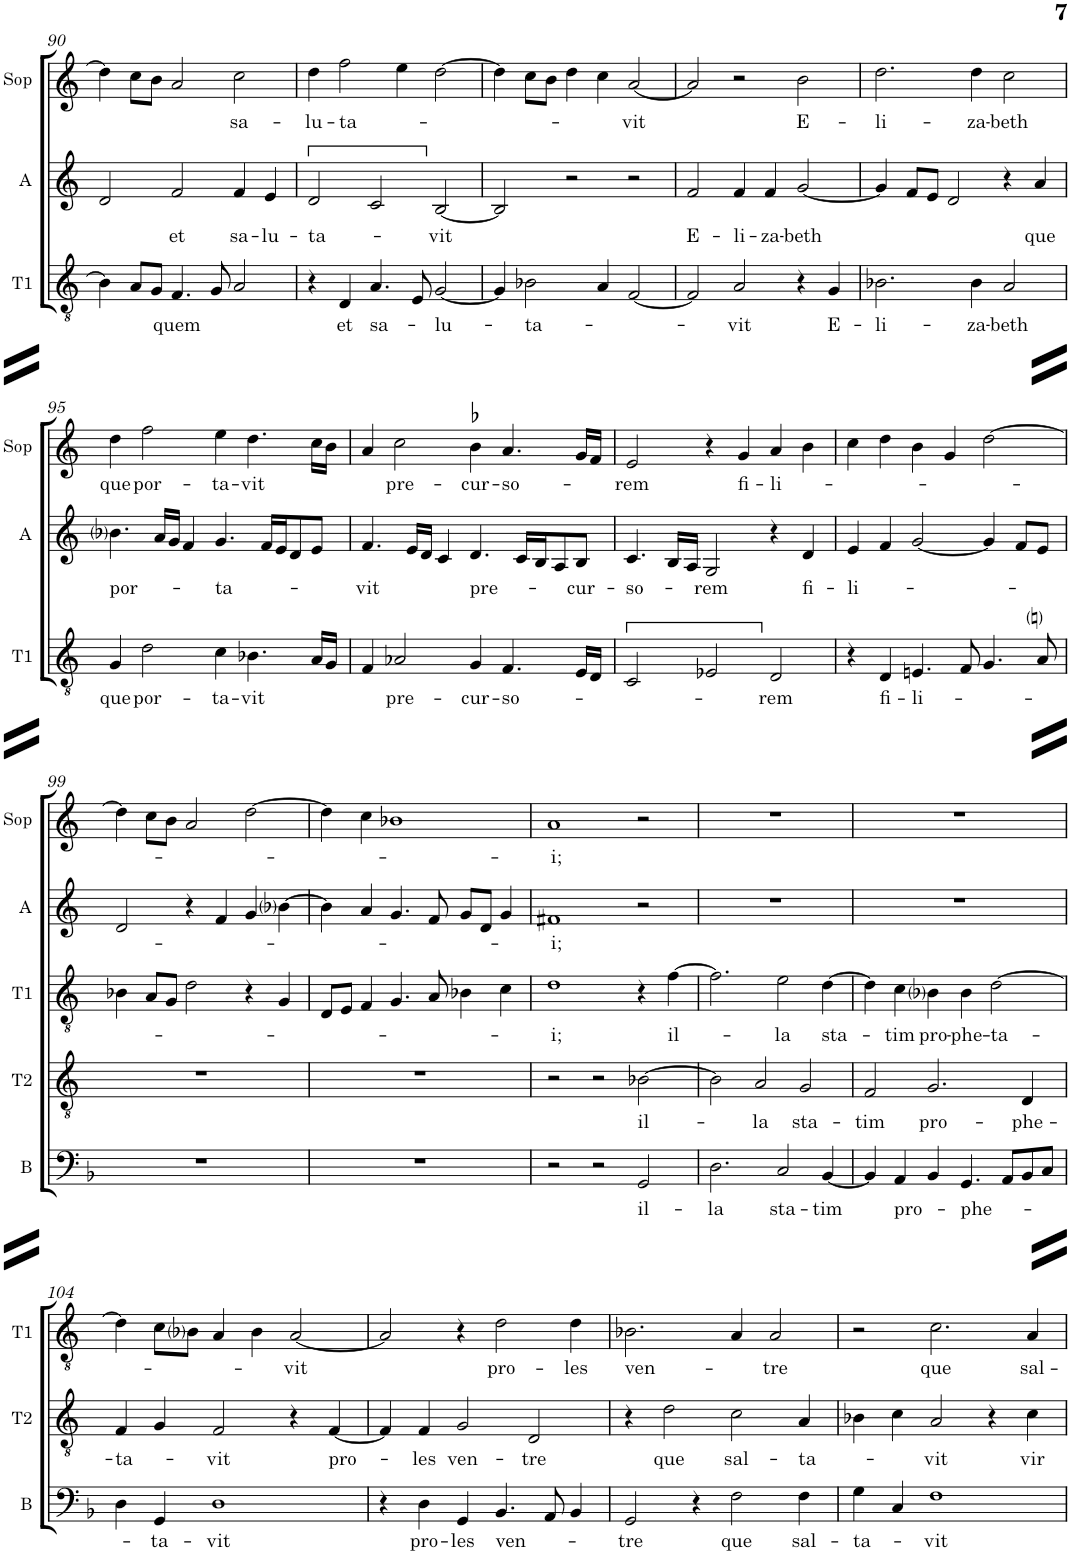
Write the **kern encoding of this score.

**kern	**text	**kern	**text	**kern	**text	**kern	**text	**kern	**text
*part5	*part5	*part4	*part4	*part3	*part3	*part2	*part2	*part1	*part1
*staff5	*staff5	*staff4	*staff4	*staff3	*staff3	*staff2	*staff2	*staff1	*staff1
*I"Bass	*	*I"Tenor (T2)	*	*I"Contratenor (T1)	*	*I"Alt	*	*I"Soprano	*
*I'B	*	*I'T2	*	*I'T1	*	*I'A	*	*I'Sop	*
!!LO:PB:g=z
*clefF4	*	*clefGv2	*	*clefGv2	*	*clefG2	*	*clefG2	*
*k[b-]	*	*k[]	*	*k[]	*	*k[]	*	*k[]	*
*M3/2	*	*M3/2	*	*M3/2	*	*M3/2	*	*M3/2	*
=90	=90	=90	=90	=90	=90	=90	=90	=90	=90
1.r	.	1.r	.	4B-\]	.	2d/	.	4dd\]	.
.	.	.	.	8A/L	.	.	.	8cc\L	.
.	.	.	.	8G/J	.	.	.	8b\J	.
!	!	!	!	!	!LO:LY:b	!	!LO:LY:b	!	!
.	.	.	.	4.F/	quem	2f/	et	2a/	.
.	.	.	.	8G/	.	.	.	.	.
!	!	!	!	!	!	!	!LO:LY:b	!	!LO:LY:b
.	.	.	.	2A/	.	4f/	sa-	2cc\	sa-
!	!	!	!	!	!	!	!LO:LY:b	!	!
.	.	.	.	.	.	4e/	-lu-	.	.
=91	=91	=91	=91	=91	=91	=91	=91	=91	=91
!	!	!	!	!	!	!	!LO:LY:b	!	!LO:LY:b
1.r	.	1.r	.	4r	.	2d/	-ta-	4dd\	-lu-
!	!	!	!	!	!LO:LY:b	!	!	!	!LO:LY:b
.	.	.	.	4D/	et	.	.	2ff\	-ta-
!	!	!	!	!	!LO:LY:b	!	!	!	!
.	.	.	.	4.A/	sa-	2c/	.	.	.
.	.	.	.	.	.	.	.	4ee\	.
.	.	.	.	8E/	.	.	.	.	.
!	!	!	!	!	!LO:LY:b	!	!LO:LY:b	!	!
.	.	.	.	[2G/	-lu-	[2B/	-vit	[2dd\	.
=92	=92	=92	=92	=92	=92	=92	=92	=92	=92
1.r	.	1.r	.	4G/]	.	2B/]	.	4dd\]	.
!	!	!	!	!	!LO:LY:b	!	!	!	!
.	.	.	.	2B-X\	-ta-	.	.	8cc\L	.
.	.	.	.	.	.	.	.	8b\J	.
.	.	.	.	.	.	2r	.	4dd\	.
.	.	.	.	4A/	.	.	.	4cc\	.
!	!	!	!	!	!	!	!	!	!LO:LY:b
.	.	.	.	[2F/	.	2r	.	[2a/	-vit
=93	=93	=93	=93	=93	=93	=93	=93	=93	=93
!	!	!	!	!	!	!	!LO:LY:b	!	!
1.r	.	1.r	.	2F/]	.	2f/	E-	2a/]	.
!	!	!	!	!	!LO:LY:b	!	!LO:LY:b	!	!
.	.	.	.	2A/	-vit	4f/	-li-	2r	.
!	!	!	!	!	!	!	!LO:LY:b	!	!
.	.	.	.	.	.	4f/	-za-	.	.
!	!	!	!	!	!	!	!LO:LY:b	!	!LO:LY:b
.	.	.	.	4r	.	[2g/	-beth	2b\	E-
!	!	!	!	!	!LO:LY:b	!	!	!	!
.	.	.	.	4G/	E-	.	.	.	.
=94	=94	=94	=94	=94	=94	=94	=94	=94	=94
!	!	!	!	!	!LO:LY:b	!	!	!	!LO:LY:b
1.r	.	1.r	.	2.B-X\	-li-	4g/]	.	2.dd\	-li-
.	.	.	.	.	.	8f/L	.	.	.
.	.	.	.	.	.	8e/J	.	.	.
.	.	.	.	.	.	2d/	.	.	.
!	!	!	!	!	!LO:LY:b	!	!	!	!LO:LY:b
.	.	.	.	4B-\	-za-	.	.	4dd\	-za-
!	!	!	!	!	!LO:LY:b	!	!	!	!LO:LY:b
.	.	.	.	2A/	-beth	4r	.	2cc\	-beth
!	!	!	!	!	!	!	!LO:LY:b	!	!
.	.	.	.	.	.	4a/	que	.	.
!!LO:LB:g=z
=95	=95	=95	=95	=95	=95	=95	=95	=95	=95
!	!	!	!	!	!LO:LY:b	!	!LO:LY:b	!	!LO:LY:b
1.r	.	1.r	.	4G/	que	4.b-i\	por-	4dd\	que
!	!	!	!	!	!LO:LY:b	!	!	!	!LO:LY:b
.	.	.	.	2d\	por-	.	.	2ff\	por-
.	.	.	.	.	.	16a/LL	.	.	.
.	.	.	.	.	.	16g/JJ	.	.	.
.	.	.	.	.	.	4f/	.	.	.
!	!	!	!	!	!LO:LY:b	!	!LO:LY:b	!	!LO:LY:b
.	.	.	.	4c\	-ta-	4.g/	-ta-	4ee\	-ta-
!	!	!	!	!	!LO:LY:b	!	!	!	!LO:LY:b
.	.	.	.	4.B-X\	-vit	.	.	4.dd\	-vit
.	.	.	.	.	.	16f/LL	.	.	.
.	.	.	.	.	.	16e/J	.	.	.
.	.	.	.	.	.	8d/	.	.	.
.	.	.	.	16A/LL	.	8e/J	.	16cc\LL	.
.	.	.	.	16G/JJ	.	.	.	16b\JJ	.
=96	=96	=96	=96	=96	=96	=96	=96	=96	=96
!	!	!	!	!	!	!	!LO:LY:b	!	!
1.r	.	1.r	.	4F/	.	4.f/	-vit	4a/	.
!	!	!	!	!	!LO:LY:b	!	!	!	!LO:LY:b
.	.	.	.	2A-X/	pre-	.	.	2cc\	pre-
.	.	.	.	.	.	16e/LL	.	.	.
.	.	.	.	.	.	16d/JJ	.	.	.
.	.	.	.	.	.	4c/	.	.	.
!	!	!	!	!	!LO:LY:b	!	!LO:LY:b	!	!LO:LY:b
.	.	.	.	4G/	-cur-	4.d/	pre-	4b-X\	-cur-
!	!	!	!	!	!LO:LY:b	!	!	!	!LO:LY:b
.	.	.	.	4.F/	-so-	.	.	4.a/	-so-
.	.	.	.	.	.	16c/LL	.	.	.
.	.	.	.	.	.	16B/J	.	.	.
.	.	.	.	.	.	8A/	.	.	.
!	!	!	!	!	!	!	!LO:LY:b	!	!
.	.	.	.	16E/LL	.	8B/J	-cur-	16g/LL	.
.	.	.	.	16D/JJ	.	.	.	16f/JJ	.
=97	=97	=97	=97	=97	=97	=97	=97	=97	=97
!	!	!	!	!	!	!	!LO:LY:b	!	!LO:LY:b
1.r	.	1.r	.	2C/	.	4.c/	-so-	2e/	-rem
.	.	.	.	.	.	16B/LL	.	.	.
.	.	.	.	.	.	16A/JJ	.	.	.
!	!	!	!	!	!	!	!LO:LY:b	!	!
.	.	.	.	2E-X/	.	2G/	rem	4r	.
!	!	!	!	!	!	!	!	!	!LO:LY:b
.	.	.	.	.	.	.	.	4g/	fi-
!	!	!	!	!	!LO:LY:b	!	!	!	!LO:LY:b
.	.	.	.	2D/	-rem	4r	.	4a/	-li-
!	!	!	!	!	!	!	!LO:LY:b	!	!
.	.	.	.	.	.	4d/	fi-	4b\	.
=98	=98	=98	=98	=98	=98	=98	=98	=98	=98
!	!	!	!	!	!	!	!LO:LY:b	!	!
1.r	.	1.r	.	4r	.	4e/	-li-	4cc\	.
!	!	!	!	!	!LO:LY:b	!	!	!	!
.	.	.	.	4D/	fi-	4f/	.	4dd\	.
!	!	!	!	!	!LO:LY:b	!	!	!	!
.	.	.	.	4.En/	-li-	[2g/	.	4b\	.
.	.	.	.	.	.	.	.	4g/	.
.	.	.	.	8F/	.	.	.	.	.
.	.	.	.	4.G/	.	4g/]	.	[2dd\	.
.	.	.	.	.	.	8f/L	.	.	.
.	.	.	.	8Ani/	.	8e/J	.	.	.
!!LO:LB:g=z
=99	=99	=99	=99	=99	=99	=99	=99	=99	=99
1.r	.	1.r	.	4B-X\	.	2d/	.	4dd\]	.
.	.	.	.	8A/L	.	.	.	8cc\L	.
.	.	.	.	8G/J	.	.	.	8b\J	.
.	.	.	.	2d\	.	4r	.	2a/	.
.	.	.	.	.	.	4f/	.	.	.
.	.	.	.	4r	.	4g/	.	[2dd\	.
.	.	.	.	4G/	.	[4b-i\	.	.	.
=100	=100	=100	=100	=100	=100	=100	=100	=100	=100
1.r	.	1.r	.	8D/L	.	4b-\]	.	4dd\]	.
.	.	.	.	8E/J	.	.	.	.	.
.	.	.	.	4F/	.	4a/	.	4cc\	.
.	.	.	.	4.G/	.	4.g/	.	1b-X	.
.	.	.	.	8A/	.	8f/	.	.	.
.	.	.	.	4B-X\	.	8g/L	.	.	.
.	.	.	.	.	.	8d/J	.	.	.
.	.	.	.	4c\	.	4g/	.	.	.
=101	=101	=101	=101	=101	=101	=101	=101	=101	=101
!	!	!	!	!	!LO:LY:b	!	!LO:LY:b	!	!LO:LY:b
2r	.	2r	.	1d	-i;	1f#X	-i;	1a	-i;
2r	.	2r	.	.	.	.	.	.	.
!	!LO:LY:b	!	!LO:LY:b	!	!	!	!	!	!
2GG/	il-	[2B-X\	il-	4r	.	2r	.	2r	.
!	!	!	!	!	!LO:LY:b	!	!	!	!
.	.	.	.	[4f\	il-	.	.	.	.
=102	=102	=102	=102	=102	=102	=102	=102	=102	=102
!	!LO:LY:b	!	!	!	!	!	!	!	!
2.D\	-la	2B-\]	.	2.f\]	.	1.r	.	1.r	.
!	!	!	!LO:LY:b	!	!	!	!	!	!
.	.	2A/	-la	.	.	.	.	.	.
!	!LO:LY:b	!	!	!	!LO:LY:b	!	!	!	!
2C/	sta-	.	.	2e\	-la	.	.	.	.
!	!	!	!LO:LY:b	!	!	!	!	!	!
.	.	2G/	sta-	.	.	.	.	.	.
!	!LO:LY:b	!	!	!	!LO:LY:b	!	!	!	!
[4BB-/	-tim	.	.	[4d\	sta-	.	.	.	.
=103	=103	=103	=103	=103	=103	=103	=103	=103	=103
!	!	!	!LO:LY:b	!	!	!	!	!	!
4BB-/]	.	2F/	-tim	4d\]	.	1.r	.	1.r	.
!	!LO:LY:b	!	!	!	!LO:LY:b	!	!	!	!
4AA/	pro-	.	.	4c\	-tim	.	.	.	.
!	!	!	!LO:LY:b	!	!LO:LY:b	!	!	!	!
4BB-/	.	2.G/	pro-	4B-i\	pro-	.	.	.	.
!	!LO:LY:b	!	!	!	!LO:LY:b	!	!	!	!
4.GG/	-phe-	.	.	4B-\	-phe-	.	.	.	.
!	!	!	!	!	!LO:LY:b	!	!	!	!
.	.	.	.	[2d\	-ta-	.	.	.	.
8AA/L	.	.	.	.	.	.	.	.	.
!	!	!	!LO:LY:b	!	!	!	!	!	!
8BB-/	.	4D/	-phe-	.	.	.	.	.	.
8C/J	.	.	.	.	.	.	.	.	.
!!LO:LB:g=z
=104	=104	=104	=104	=104	=104	=104	=104	=104	=104
!	!	!	!LO:LY:b	!	!	!	!	!	!
4D\	.	4F/	-ta-	4d\]	.	1.r	.	1.r	.
!	!LO:LY:b	!	!	!	!	!	!	!	!
4GG/	-ta-	4G/	.	8c\L	.	.	.	.	.
.	.	.	.	8B-i\J	.	.	.	.	.
!	!LO:LY:b	!	!LO:LY:b	!	!	!	!	!	!
1D	-vit	2F/	-vit	4A/	.	.	.	.	.
.	.	.	.	4B-\	.	.	.	.	.
!	!	!	!	!	!LO:LY:b	!	!	!	!
.	.	4r	.	[2A/	-vit	.	.	.	.
!	!	!	!LO:LY:b	!	!	!	!	!	!
.	.	[4F/	pro-	.	.	.	.	.	.
=105	=105	=105	=105	=105	=105	=105	=105	=105	=105
4r	.	4F/]	.	2A/]	.	1.r	.	1.r	.
!	!LO:LY:b	!	!LO:LY:b	!	!	!	!	!	!
4D\	pro-	4F/	-les	.	.	.	.	.	.
!	!LO:LY:b	!	!LO:LY:b	!	!	!	!	!	!
4GG/	-les	2G/	ven-	4r	.	.	.	.	.
!	!LO:LY:b	!	!	!	!LO:LY:b	!	!	!	!
4.BB-/	ven-	.	.	2d\	pro-	.	.	.	.
!	!	!	!LO:LY:b	!	!	!	!	!	!
.	.	2D/	-tre	.	.	.	.	.	.
8AA/	.	.	.	.	.	.	.	.	.
!	!	!	!	!	!LO:LY:b	!	!	!	!
4BB-/	.	.	.	4d\	-les	.	.	.	.
=106	=106	=106	=106	=106	=106	=106	=106	=106	=106
!	!LO:LY:b	!	!	!	!LO:LY:b	!	!	!	!
2GG/	-tre	4r	.	2.B-X\	ven-	1.r	.	1.r	.
!	!	!	!LO:LY:b	!	!	!	!	!	!
.	.	2d\	que	.	.	.	.	.	.
4r	.	.	.	.	.	.	.	.	.
!	!LO:LY:b	!	!LO:LY:b	!	!	!	!	!	!
2F\	que	2c\	sal-	4A/	.	.	.	.	.
!	!	!	!	!	!LO:LY:b	!	!	!	!
.	.	.	.	2A/	-tre	.	.	.	.
!	!LO:LY:b	!	!LO:LY:b	!	!	!	!	!	!
4F\	sal-	4A/	-ta-	.	.	.	.	.	.
=107	=107	=107	=107	=107	=107	=107	=107	=107	=107
!	!LO:LY:b	!	!	!	!	!	!	!	!
4G\	-ta-	4B-X\	.	2r	.	1.r	.	1.r	.
4C/	.	4c\	.	.	.	.	.	.	.
!	!LO:LY:b	!	!LO:LY:b	!	!LO:LY:b	!	!	!	!
1F	vit	2A/	-vit	2.c\	que	.	.	.	.
.	.	4r	.	.	.	.	.	.	.
!	!	!	!LO:LY:b	!	!LO:LY:b	!	!	!	!
.	.	4c\	vir	4A/	sal-	.	.	.	.
=	=	=	=	=	=	=	=	=	=
*-	*-	*-	*-	*-	*-	*-	*-	*-	*-
